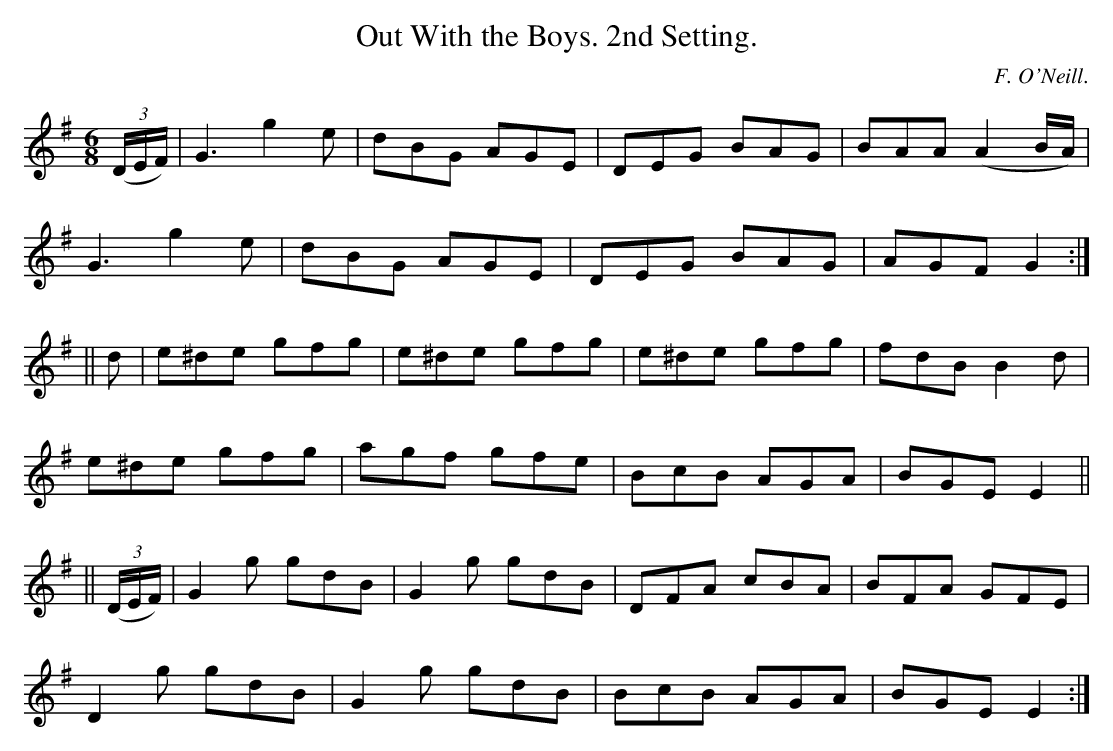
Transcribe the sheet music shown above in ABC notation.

X:1
T: Out With the Boys. 2nd Setting.
C: F. O'Neill.
M: 6/8
K: G
((3D/E/F/)|G3 g2 e|dBG AGE|DEG BAG|BAA (A2 B/A/)|
G3 g2 e|dBG AGE|DEG BAG|AGF G2:|
||d|e^de gfg|e^de gfg|e^de gfg|fdB B2 d|
e^de gfg|agf gfe|BcB AGA|BGE E2||
||((3D/E/F/)|G2 g gdB|G2 g gdB|DFA cBA|BFA GFE|
D2 g gdB|G2 g gdB|BcB AGA|BGE E2:|
